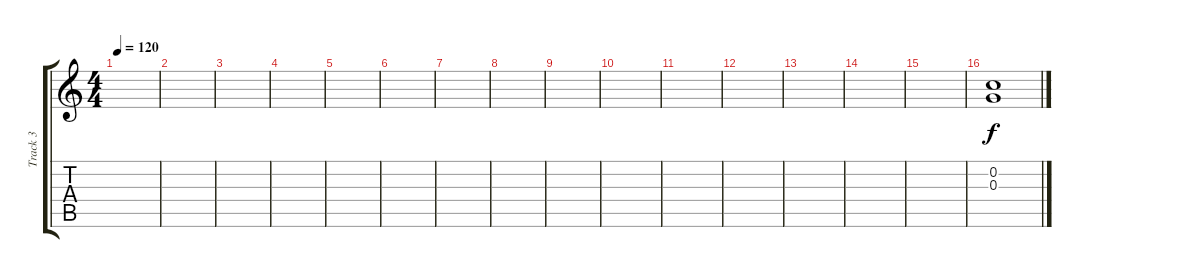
\track ("Track 3" "Track 3") {instrument distortionguitar}
\staff {score tabs}
\tuning (E4 C4 G3 C3 G2 C2) {hide}
\ts (4 4)
\tempo 120
\clef g2
\ks c
|
|
|
|
|
|
|
|
|
|
|
|
|
|
|
(0.2 0.3).1
